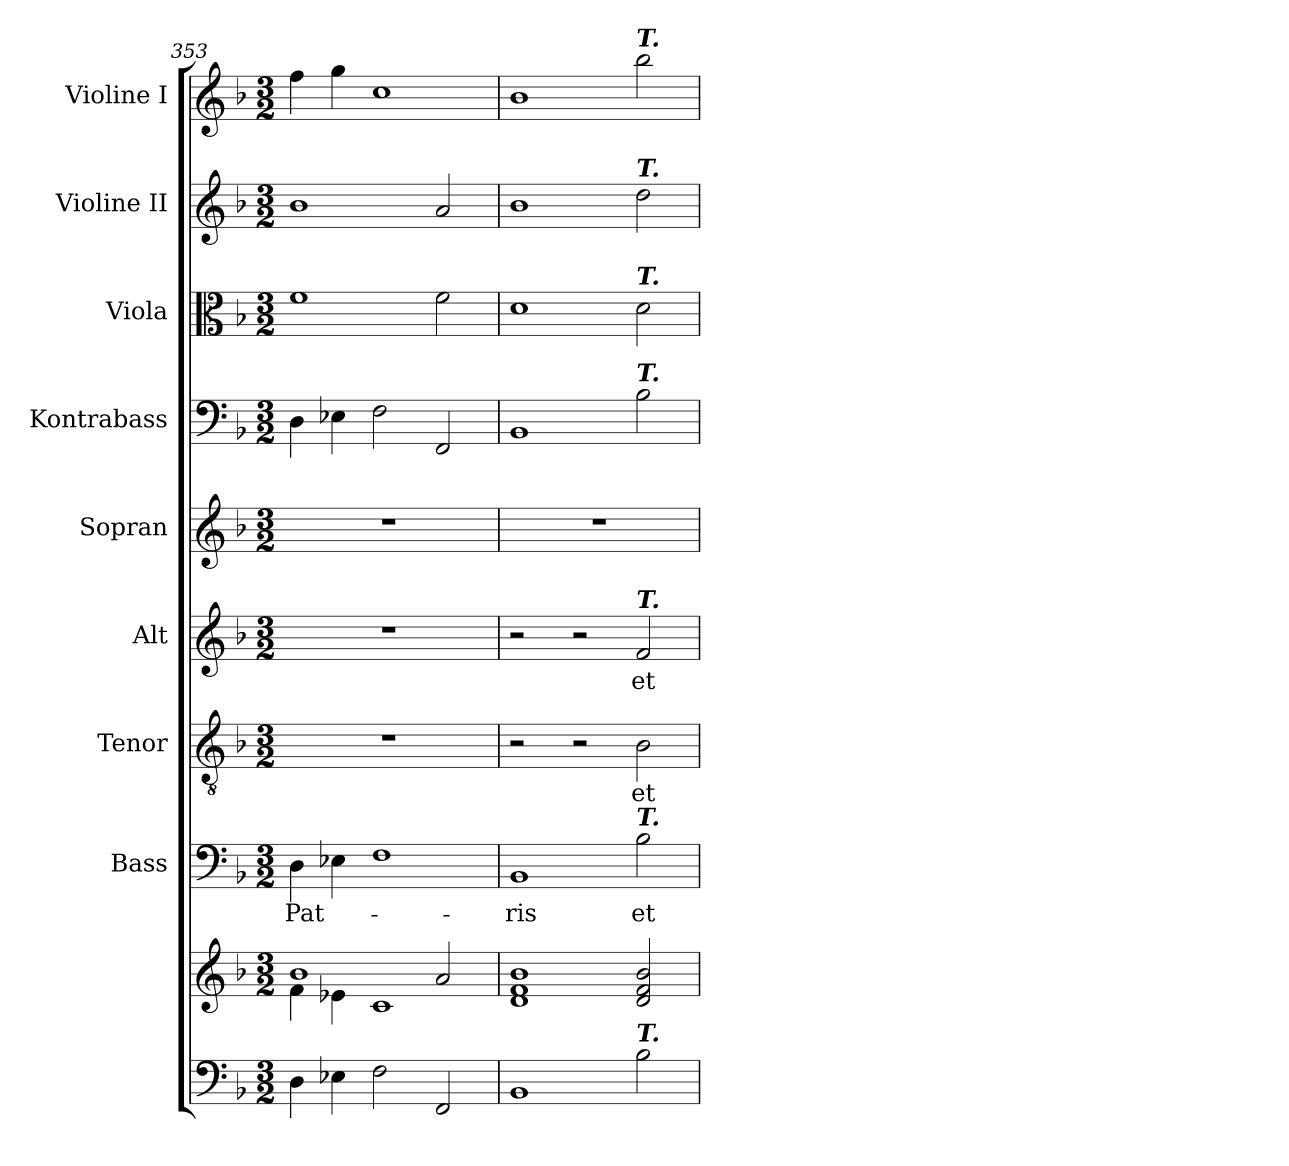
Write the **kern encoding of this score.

**kern	**kern	**kern	**text	**kern	**text	**kern	**text	**kern	**kern	**kern	**kern	**kern
*part9	*part9	*part8	*part8	*part7	*part7	*part6	*part6	*part5	*part4	*part3	*part2	*part1
*staff10	*staff9	*staff8	*staff8	*staff7	*staff7	*staff6	*staff6	*staff5	*staff4	*staff3	*staff2	*staff1
*	*	*I"Bass	*	*I"Tenor	*	*I"Alt	*	*I"Sopran	*I"Kontrabass	*I"Viola	*I"Violine II	*I"Violine I
*	*	*I'B.	*	*I'T.	*	*I'A.	*	*I'S.	*I'Kb.	*I'Vla.	*I'Vl. II	*I'Vl. I
*clefF4	*clefG2	*clefF4	*	*clefGv2	*	*clefG2	*	*clefG2	*clefF4	*clefC3	*clefG2	*clefG2
*	*	*	*	*	*	*	*	*	*ITrd7c12	*	*	*
*k[b-]	*k[b-]	*k[b-]	*	*k[b-]	*	*k[b-]	*	*k[b-]	*k[b-]	*k[b-]	*k[b-]	*k[b-]
*F:	*F:	*F:	*	*F:	*	*F:	*	*F:	*F:	*F:	*F:	*F:
*M3/2	*M3/2	*M3/2	*	*M3/2	*	*M3/2	*	*M3/2	*M3/2	*M3/2	*M3/2	*M3/2
=353	=353	=353	=353	=353	=353	=353	=353	=353	=353	=353	=353	=353
*	*^	*	*	*	*	*	*	*	*	*	*	*
!	!	!	!	!LO:LY:b	!	!	!	!	!	!	!	!	!
4D\	1b-	4f\	4D\	Pat-	1.r	.	1.r	.	1.r	4DD\	1f	1b-	4ff\
4E-X\	.	4e-X\	4E-X\	.	.	.	.	.	.	4EE-X\	.	.	4gg\
2F\	.	1c	1F	.	.	.	.	.	.	2FF\	.	.	1cc
2FF/	2a/	.	.	.	.	.	.	.	.	2FFF/	2f\	2a/	.
*	*v	*v	*	*	*	*	*	*	*	*	*	*	*
=354	=354	=354	=354	=354	=354	=354	=354	=354	=354	=354	=354	=354
!	!	!	!LO:LY:b	!	!	!	!	!	!	!	!	!
1BB-	1d 1f 1b-	1BB-	-ris	2r	.	2r	.	1.r	1BBB-	1d	1b-	1b-
.	.	.	.	2r	.	2r	.	.	.	.	.	.
!	!	!	!	!	!	!	!	!	!	!	!	!LO:TX:a:Bi:t=T.
!	!	!	!	!	!	!	!	!	!	!	!LO:TX:a:Bi:t=T.	!
!	!	!	!	!	!	!	!	!	!	!LO:TX:a:Bi:t=T.	!	!
!	!	!	!	!	!	!	!	!	!LO:TX:a:Bi:t=T.	!	!	!
!	!	!	!	!	!	!LO:TX:a:Bi:t=T.	!	!	!	!	!	!
!	!	!LO:TX:a:Bi:t=T.	!	!	!	!	!	!	!	!	!	!
!LO:TX:a:Bi:t=T.	!	!	!	!	!	!	!	!	!	!	!	!
!	!	!	!LO:LY:b	!	!LO:LY:b	!	!LO:LY:b	!	!	!	!	!
2B-\	2d/ 2f/ 2b-/	2B-\	et	2B-\	et	2f/	et	.	2BB-\	2d\	2dd\	2bb-\
=	=	=	=	=	=	=	=	=	=	=	=	=
*-	*-	*-	*-	*-	*-	*-	*-	*-	*-	*-	*-	*-
